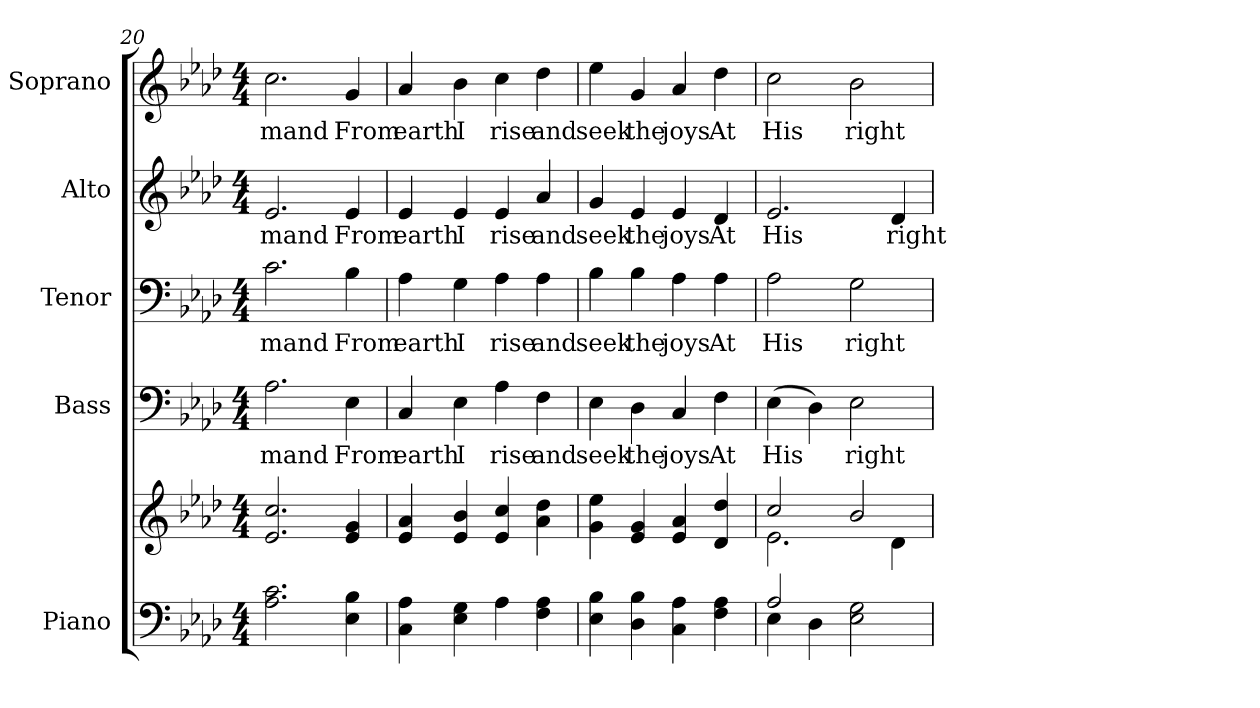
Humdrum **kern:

**kern	**kern	**kern	**text	**kern	**text	**kern	**text	**kern	**text
*part5	*part5	*part4	*part4	*part3	*part3	*part2	*part2	*part1	*part1
*staff6	*staff5	*staff4	*staff4	*staff3	*staff3	*staff2	*staff2	*staff1	*staff1
*I"Piano	*	*I"Bass	*	*I"Tenor	*	*I"Alto	*	*I"Soprano	*
*I'Pno.	*	*I'B.	*	*I'T.	*	*I'A.	*	*I'S.	*
*clefF4	*clefG2	*clefF4	*	*clefF4	*	*clefG2	*	*clefG2	*
*k[b-e-a-d-]	*k[b-e-a-d-]	*k[b-e-a-d-]	*	*k[b-e-a-d-]	*	*k[b-e-a-d-]	*	*k[b-e-a-d-]	*
*A-:	*A-:	*A-:	*	*A-:	*	*A-:	*	*A-:	*
*M4/4	*M4/4	*M4/4	*	*M4/4	*	*M4/4	*	*M4/4	*
=20	=20	=20	=20	=20	=20	=20	=20	=20	=20
!	!	!	!LO:LY:b:color=#000000	!	!	!	!	!	!
!	!	!	!	!	!LO:LY:b:color=#000000	!	!	!	!
!	!	!	!	!	!	!	!LO:LY:b:color=#000000	!	!
!	!	!	!	!	!	!	!	!	!LO:LY:b:color=#000000
2.A-i\ 2.ci	2.e-i/ 2.cci	2.A-i\	-mand	2.ci\	-mand	2.e-i/	-mand	2.cci\	-mand
!	!	!	!LO:LY:b:color=#000000	!	!	!	!	!	!
!	!	!	!	!	!LO:LY:b:color=#000000	!	!	!	!
!	!	!	!	!	!	!	!LO:LY:b:color=#000000	!	!
!	!	!	!	!	!	!	!	!	!LO:LY:b:color=#000000
4E-i\ 4B-i	4e-i/ 4gi	4E-i\	From	4B-i\	From	4e-i/	From	4gi/	From
!!LO:PB:g=z
=21	=21	=21	=21	=21	=21	=21	=21	=21	=21
!	!	!	!LO:LY:b:color=#000000	!	!	!	!	!	!
!	!	!	!	!	!LO:LY:b:color=#000000	!	!	!	!
!	!	!	!	!	!	!	!LO:LY:b:color=#000000	!	!
!	!	!	!	!	!	!	!	!	!LO:LY:b:color=#000000
4Ci\ 4A-i	4e-i/ 4a-i	4Ci/	earth	4A-i\	earth	4e-i/	earth	4a-i/	earth
!	!	!	!LO:LY:b:color=#000000	!	!	!	!	!	!
!	!	!	!	!	!LO:LY:b:color=#000000	!	!	!	!
!	!	!	!	!	!	!	!LO:LY:b:color=#000000	!	!
!	!	!	!	!	!	!	!	!	!LO:LY:b:color=#000000
4E-i\ 4Gi	4e-i/ 4b-i	4E-i\	I	4Gi\	I	4e-i/	I	4b-i\	I
!	!	!	!LO:LY:b:color=#000000	!	!	!	!	!	!
!	!	!	!	!	!LO:LY:b:color=#000000	!	!	!	!
!	!	!	!	!	!	!	!LO:LY:b:color=#000000	!	!
!	!	!	!	!	!	!	!	!	!LO:LY:b:color=#000000
4A-i\	4e-i/ 4cci	4A-i\	rise	4A-i\	rise	4e-i/	rise	4cci\	rise
!	!	!	!LO:LY:b:color=#000000	!	!	!	!	!	!
!	!	!	!	!	!LO:LY:b:color=#000000	!	!	!	!
!	!	!	!	!	!	!	!LO:LY:b:color=#000000	!	!
!	!	!	!	!	!	!	!	!	!LO:LY:b:color=#000000
4Fi\ 4A-i	4a-i\ 4dd-i	4Fi\	and	4A-i\	and	4a-i/	and	4dd-i\	and
=22	=22	=22	=22	=22	=22	=22	=22	=22	=22
!	!	!	!LO:LY:b:color=#000000	!	!	!	!	!	!
!	!	!	!	!	!LO:LY:b:color=#000000	!	!	!	!
!	!	!	!	!	!	!	!LO:LY:b:color=#000000	!	!
!	!	!	!	!	!	!	!	!	!LO:LY:b:color=#000000
4E-i\ 4B-i	4gi\ 4ee-i	4E-i\	seek	4B-i\	seek	4gi/	seek	4ee-i\	seek
!	!	!	!LO:LY:b:color=#000000	!	!	!	!	!	!
!	!	!	!	!	!LO:LY:b:color=#000000	!	!	!	!
!	!	!	!	!	!	!	!LO:LY:b:color=#000000	!	!
!	!	!	!	!	!	!	!	!	!LO:LY:b:color=#000000
4D-i\ 4B-i	4e-i/ 4gi	4D-i\	the	4B-i\	the	4e-i/	the	4gi/	the
!	!	!	!LO:LY:b:color=#000000	!	!	!	!	!	!
!	!	!	!	!	!LO:LY:b:color=#000000	!	!	!	!
!	!	!	!	!	!	!	!LO:LY:b:color=#000000	!	!
!	!	!	!	!	!	!	!	!	!LO:LY:b:color=#000000
4Ci\ 4A-i	4e-i/ 4a-i	4Ci/	joys	4A-i\	joys	4e-i/	joys	4a-i/	joys
!	!	!	!LO:LY:b:color=#000000	!	!	!	!	!	!
!	!	!	!	!	!LO:LY:b:color=#000000	!	!	!	!
!	!	!	!	!	!	!	!LO:LY:b:color=#000000	!	!
!	!	!	!	!	!	!	!	!	!LO:LY:b:color=#000000
4Fi\ 4A-i	4d-i/ 4dd-i	4Fi\	At	4A-i\	At	4d-i/	At	4dd-i\	At
!!LO:PB:g=z
=23	=23	=23	=23	=23	=23	=23	=23	=23	=23
*^	*^	*	*	*	*	*	*	*	*
!	!	!	!	!	!LO:LY:b:color=#000000	!	!	!	!	!	!
!	!	!	!	!	!	!	!LO:LY:b:color=#000000	!	!	!	!
!	!	!	!	!	!	!	!	!	!LO:LY:b:color=#000000	!	!
!	!	!	!	!	!	!	!	!	!	!	!LO:LY:b:color=#000000
2A-i/	4E-i\	2cci/	2.e-i\	(4E-i\	His	2A-i\	His	2.e-i/	His	2cci\	His
.	4D-i\	.	.	4D-i\)	.	.	.	.	.	.	.
!	!	!	!	!	!LO:LY:b:color=#000000	!	!	!	!	!	!
!	!	!	!	!	!	!	!LO:LY:b:color=#000000	!	!	!	!
!	!	!	!	!	!	!	!	!	!	!	!LO:LY:b:color=#000000
2E-i\ 2Gi	2ryy	2b-i/	.	2E-i\	right	2Gi\	right	.	.	2b-i\	right
!	!	!	!	!	!	!	!	!	!LO:LY:b:color=#000000	!	!
.	.	.	4d-i\	.	.	.	.	4d-i/	right	.	.
*v	*v	*	*	*	*	*	*	*	*	*	*
*	*v	*v	*	*	*	*	*	*	*	*
=	=	=	=	=	=	=	=	=	=
*-	*-	*-	*-	*-	*-	*-	*-	*-	*-
